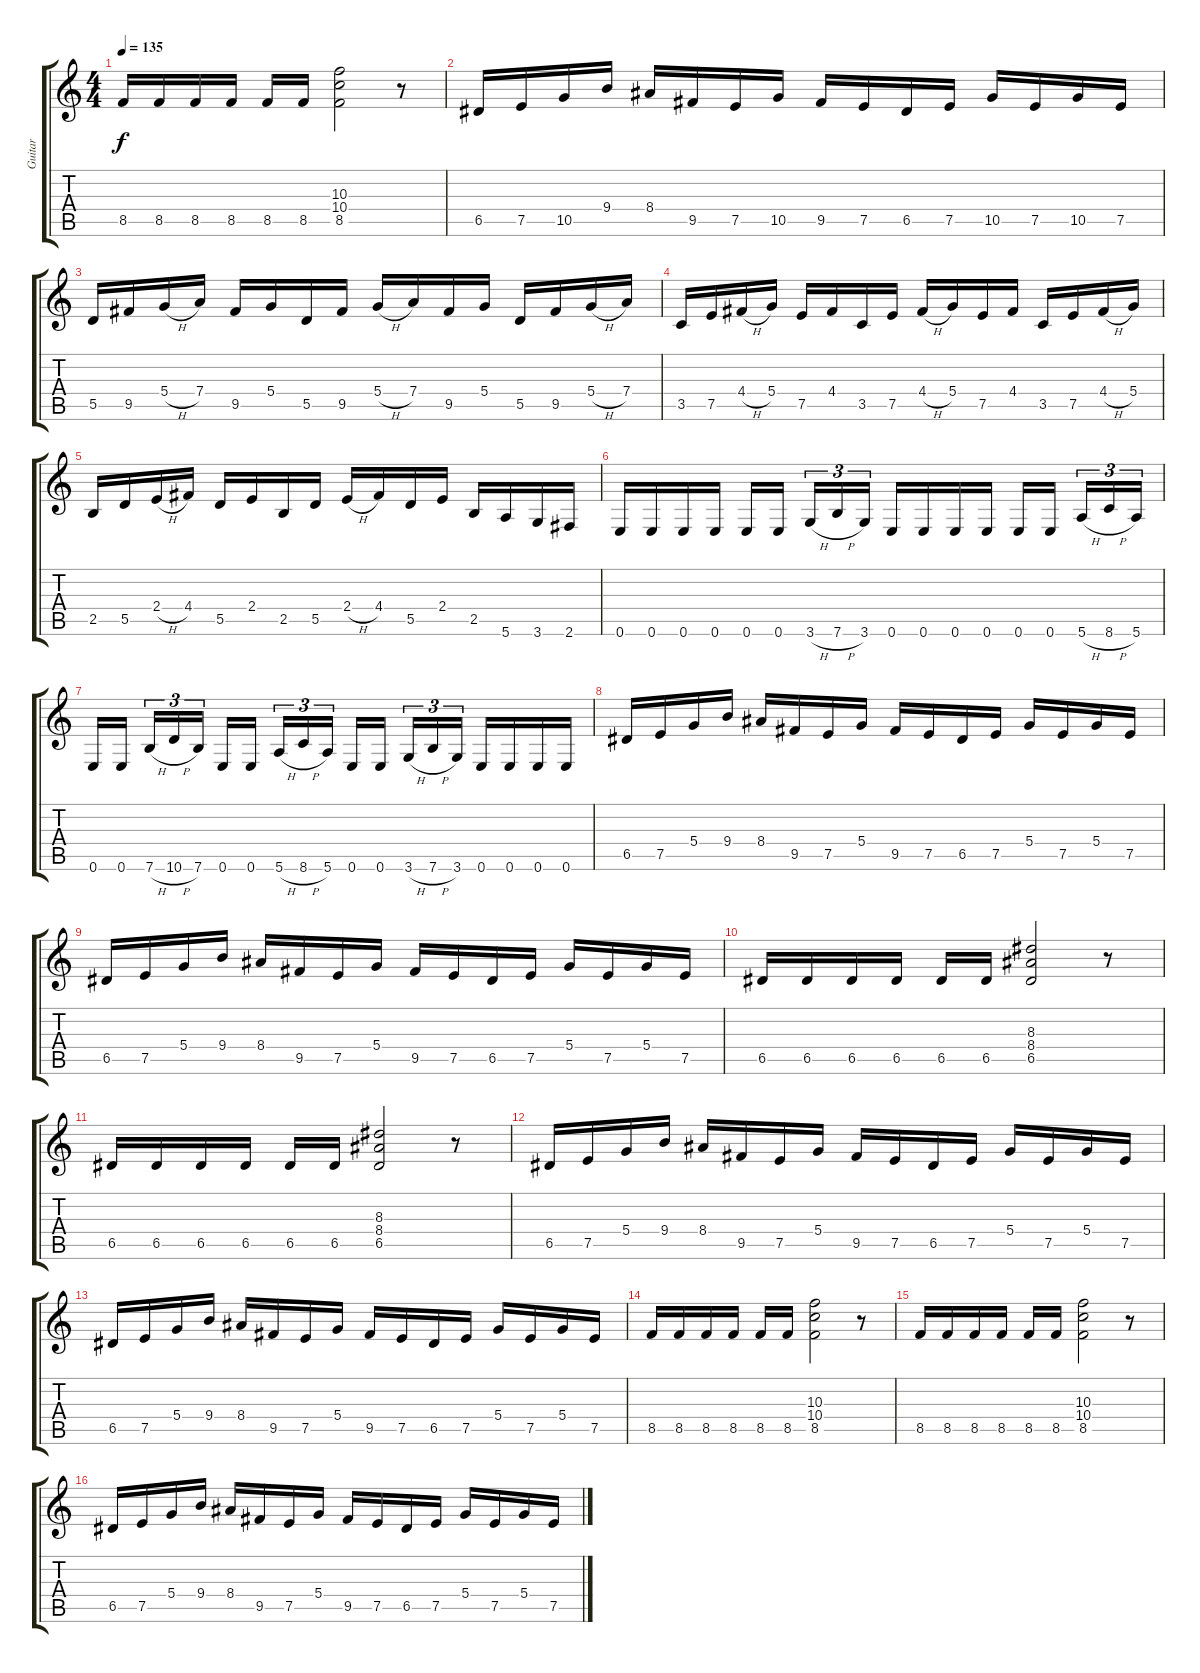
\track ("Guitar" "Guitar") {instrument distortionguitar}
\staff {score tabs}
\tuning (E4 B3 G3 D3 A2 E2) {hide}
\ts (4 4)
\tempo 135
\clef g2
\ks c
8.5.16{dy f} 8.5.16 8.5.16 8.5.16 8.5.16 8.5.16 (10.3 10.4 8.5).2 r.8 |
6.5.16 7.5.16 10.5.16 9.4.16 8.4.16 9.5.16 7.5.16 10.5.16 9.5.16 7.5.16 6.5.16 7.5.16 10.5.16 7.5.16 10.5.16 7.5.16 |
5.5.16 9.5.16 5.4{h}.16 7.4.16 9.5.16 5.4.16 5.5.16 9.5.16 5.4{h}.16 7.4.16 9.5.16 5.4.16 5.5.16 9.5.16 5.4{h}.16 7.4.16 |
3.5.16 7.5.16 4.4{h}.16 5.4.16 7.5.16 4.4.16 3.5.16 7.5.16 4.4{h}.16 5.4.16 7.5.16 4.4.16 3.5.16 7.5.16 4.4{h}.16 5.4.16 |
2.5.16 5.5.16 2.4{h}.16 4.4.16 5.5.16 2.4.16 2.5.16 5.5.16 2.4{h}.16 4.4.16 5.5.16 2.4.16 2.5.16 5.6.16 3.6.16 2.6.16 |
0.6.16 0.6.16 0.6.16 0.6.16 0.6.16 0.6.16{beam splitsecondary} 3.6{h}.16{tu (3 2)} 7.6{h}.16{tu (3 2)} 3.6.16{tu (3 2)} 0.6.16 0.6.16 0.6.16 0.6.16 0.6.16 0.6.16{beam splitsecondary} 5.6{h}.16{tu (3 2)} 8.6{h}.16{tu (3 2)} 5.6.16{tu (3 2)} |
0.6.16 0.6.16{beam splitsecondary} 7.6{h}.16{tu (3 2)} 10.6{h}.16{tu (3 2)} 7.6.16{tu (3 2)} 0.6.16 0.6.16{beam splitsecondary} 5.6{h}.16{tu (3 2)} 8.6{h}.16{tu (3 2)} 5.6.16{tu (3 2)} 0.6.16 0.6.16{beam splitsecondary} 3.6{h}.16{tu (3 2)} 7.6{h}.16{tu (3 2)} 3.6.16{tu (3 2)} 0.6.16 0.6.16 0.6.16 0.6.16 |
6.5.16 7.5.16 5.4.16 9.4.16 8.4.16 9.5.16 7.5.16 5.4.16 9.5.16 7.5.16 6.5.16 7.5.16 5.4.16 7.5.16 5.4.16 7.5.16 |
6.5.16 7.5.16 5.4.16 9.4.16 8.4.16 9.5.16 7.5.16 5.4.16 9.5.16 7.5.16 6.5.16 7.5.16 5.4.16 7.5.16 5.4.16 7.5.16 |
6.5.16 6.5.16 6.5.16 6.5.16 6.5.16 6.5.16 (8.3 8.4 6.5).2 r.8 |
6.5.16 6.5.16 6.5.16 6.5.16 6.5.16 6.5.16 (8.3 8.4 6.5).2 r.8 |
6.5.16 7.5.16 5.4.16 9.4.16 8.4.16 9.5.16 7.5.16 5.4.16 9.5.16 7.5.16 6.5.16 7.5.16 5.4.16 7.5.16 5.4.16 7.5.16 |
6.5.16 7.5.16 5.4.16 9.4.16 8.4.16 9.5.16 7.5.16 5.4.16 9.5.16 7.5.16 6.5.16 7.5.16 5.4.16 7.5.16 5.4.16 7.5.16 |
8.5.16 8.5.16 8.5.16 8.5.16 8.5.16 8.5.16 (10.3 10.4 8.5).2 r.8 |
8.5.16 8.5.16 8.5.16 8.5.16 8.5.16 8.5.16 (10.3 10.4 8.5).2 r.8 |
6.5.16 7.5.16 5.4.16 9.4.16 8.4.16 9.5.16 7.5.16 5.4.16 9.5.16 7.5.16 6.5.16 7.5.16 5.4.16 7.5.16 5.4.16 7.5.16
